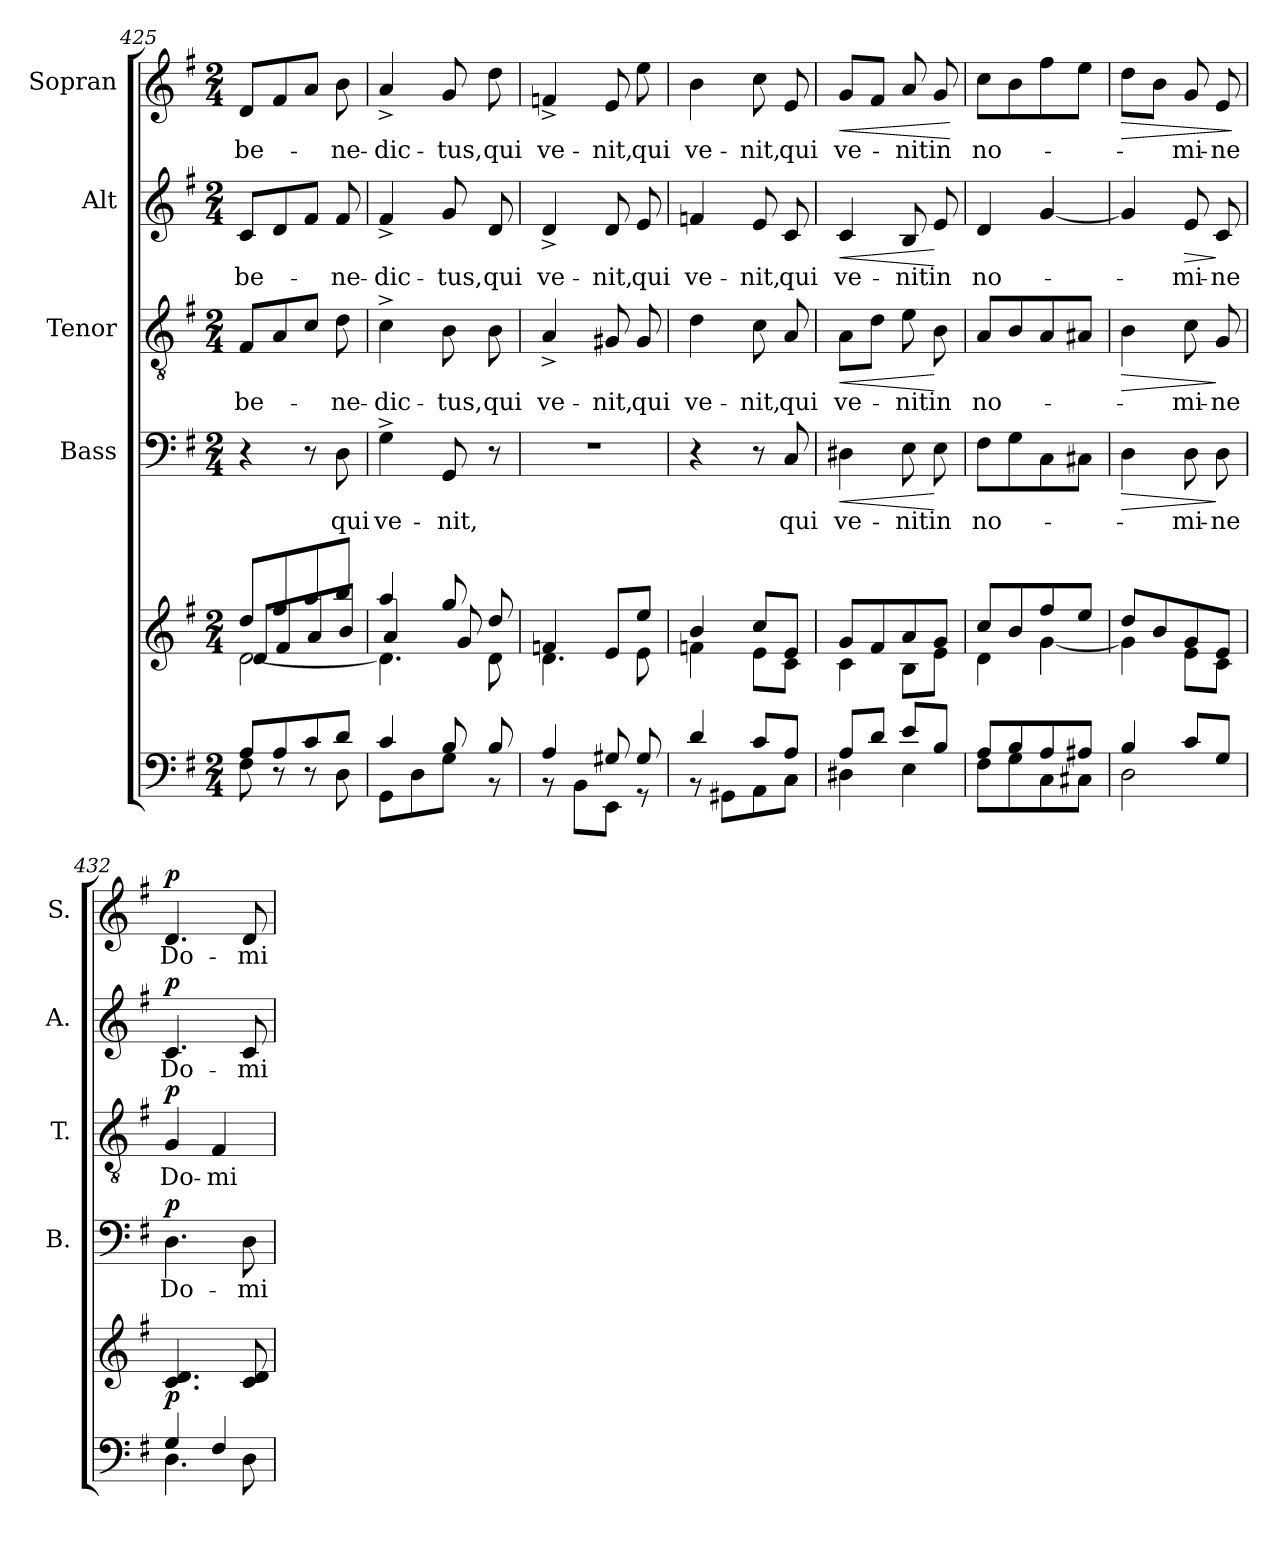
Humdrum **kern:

**kern	**kern	**dynam	**kern	**text	**dynam	**kern	**text	**dynam	**kern	**text	**dynam	**kern	**text	**dynam
*part5	*part5	*part5	*part4	*part4	*part4	*part3	*part3	*part3	*part2	*part2	*part2	*part1	*part1	*part1
*staff6	*staff5	*staff5/6	*staff4	*staff4	*staff4	*staff3	*staff3	*staff3	*staff2	*staff2	*staff2	*staff1	*staff1	*staff1
*	*	*	*I"Bass	*	*	*I"Tenor	*	*	*I"Alt	*	*	*I"Sopran	*	*
*	*	*	*I'B.	*	*	*I'T.	*	*	*I'A.	*	*	*I'S.	*	*
*clefF4	*clefG2	*	*clefF4	*	*	*clefGv2	*	*	*clefG2	*	*	*clefG2	*	*
*k[f#]	*k[f#]	*	*k[f#]	*	*	*k[f#]	*	*	*k[f#]	*	*	*k[f#]	*	*
*G:	*G:	*	*G:	*	*	*G:	*	*	*G:	*	*	*G:	*	*
*M2/4	*M2/4	*	*M2/4	*	*	*M2/4	*	*	*M2/4	*	*	*M2/4	*	*
=425	=425	=425	=425	=425	=425	=425	=425	=425	=425	=425	=425	=425	=425	=425
*^	*^	*	*	*	*	*	*	*	*	*	*	*	*	*
*	*	*	*^	*	*	*	*	*	*	*	*	*	*	*	*	*
!	!	!	!	!	!	!	!	!	!	!LO:LY:b	!	!	!LO:LY:b	!	!	!LO:LY:b	!
8A/L	8F#\	8dd/L	[<2d\	8d/L	.	4r	.	.	8F#/L	be-	.	8c/L	be-	.	8d/L	be-	.
8A/	8rC	8ff#/	.	8f#/	.	.	.	.	8A/	.	.	8d/	.	.	8f#/	.	.
8c/	8rC	8aa/	.	8a/	.	8r	.	.	8c/J	.	.	8f#/J	.	.	8a/J	.	.
!	!	!	!	!	!	!	!LO:LY:b	!	!	!LO:LY:b	!	!	!LO:LY:b	!	!	!LO:LY:b	!
8d/J	8D\	8bb/J	.	8b/J	.	8D\	qui	.	8d\	-ne-	.	8f#/	-ne-	.	8b\	-ne-	.
!!LO:PB:g=z
=426	=426	=426	=426	=426	=426	=426	=426	=426	=426	=426	=426	=426	=426	=426	=426	=426	=426
!	!	!	!	!	!	!	!LO:LY:b	!	!	!LO:LY:b	!	!	!LO:LY:b	!	!	!LO:LY:b	!
4c/	8GG\L	4aa/	4.d\]	4a/	.	4G^>\	ve-	.	4c^>\	-dic-	.	4f#^>/	-dic-	.	4a^>/	-dic-	.
.	8D\	.	.	.	.	.	.	.	.	.	.	.	.	.	.	.	.
!	!	!	!	!	!	!	!LO:LY:b	!	!	!LO:LY:b	!	!	!LO:LY:b	!	!	!LO:LY:b	!
8B/	8G\J	8gg/	.	8g/	.	8GG/	-nit,	.	8B\	-tus,	.	8g/	-tus,	.	8g/	-tus,	.
!	!	!	!	!	!	!	!	!	!	!LO:LY:b	!	!	!LO:LY:b	!	!	!LO:LY:b	!
8B/	8r	8dd/	8d\	8ryy	.	8r	.	.	8B\	qui	.	8d/	qui	.	8dd\	qui	.
=427	=427	=427	=427	=427	=427	=427	=427	=427	=427	=427	=427	=427	=427	=427	=427	=427	=427
!	!	!	!	!	!	!	!	!	!	!LO:LY:b	!	!	!LO:LY:b	!	!	!LO:LY:b	!
*	*	*	*v	*v	*	*	*	*	*	*	*	*	*	*	*	*	*
4A/	8rAA	4fn/	4.d\	.	2r	.	.	4A^>/	ve-	.	4d^>/	ve-	.	4fn^>/	ve-	.
.	8BB\L	.	.	.	.	.	.	.	.	.	.	.	.	.	.	.
!	!	!	!	!	!	!	!	!	!LO:LY:b	!	!	!LO:LY:b	!	!	!LO:LY:b	!
8G#X/	8EE\J	8e/L	.	.	.	.	.	8G#X/	-nit,	.	8d/	-nit,	.	8e/	-nit,	.
!	!	!	!	!	!	!	!	!	!LO:LY:b	!	!	!LO:LY:b	!	!	!LO:LY:b	!
8G#/	8rGG	8ee/J	8e\	.	.	.	.	8G#/	qui	.	8e/	qui	.	8ee\	qui	.
=428	=428	=428	=428	=428	=428	=428	=428	=428	=428	=428	=428	=428	=428	=428	=428	=428
!	!	!	!	!	!	!	!	!	!LO:LY:b	!	!	!LO:LY:b	!	!	!LO:LY:b	!
4d/	8rAA	4b/	4fn\	.	4r	.	.	4d\	ve-	.	4fn/	ve-	.	4b\	ve-	.
.	8GG#X\L	.	.	.	.	.	.	.	.	.	.	.	.	.	.	.
!	!	!	!	!	!	!	!	!	!LO:LY:b	!	!	!LO:LY:b	!	!	!LO:LY:b	!
8c/L	8AA\	8cc/L	8e\L	.	8r	.	.	8c\	-nit,	.	8e/	-nit,	.	8cc\	-nit,	.
!	!	!	!	!	!	!LO:LY:b	!	!	!LO:LY:b	!	!	!LO:LY:b	!	!	!LO:LY:b	!
8A/J	8C\J	8e/J	8c\J	.	8C/	qui	.	8A/	qui	.	8c/	qui	.	8e/	qui	.
=429	=429	=429	=429	=429	=429	=429	=429	=429	=429	=429	=429	=429	=429	=429	=429	=429
!	!	!	!	!	!	!LO:LY:b	!LO:HP:b	!	!LO:LY:b	!LO:HP:b	!	!LO:LY:b	!LO:HP:b	!	!LO:LY:b	!LO:HP:b
8A/L	4D#X\	8g/L	4c\	.	4D#X\	ve-	<	8A\L	ve-	<	4c/	ve-	<	8g/L	ve-	<
8d/J	.	8f#/	.	.	.	.	.	8d\J	.	.	.	.	.	8f#/J	.	.
!	!	!	!	!	!	!LO:LY:b	!	!	!LO:LY:b	!	!	!LO:LY:b	!	!	!LO:LY:b	!
8e/L	4E\	8a/	8B\L	.	8E\	-nit	.	8e\	-nit	.	8B/	-nit	.	8a/	-nit	.
!	!	!	!	!	!	!LO:LY:b	!	!	!LO:LY:b	!	!	!LO:LY:b	!	!	!LO:LY:b	!
8B/J	.	8g/J	8e\J	.	8E\	in	[	8B\	in	[	8e/	in	[	8g/	in	.
*v	*v	*	*	*	*	*	*	*	*	*	*	*	*	*	*	*
*	*v	*v	*	*	*	*	*	*	*	*	*	*	*	*	*
.	.	.	.	.	.	.	.	.	.	.	.	.	.	[
=430	=430	=430	=430	=430	=430	=430	=430	=430	=430	=430	=430	=430	=430	=430
*^	*^	*	*	*	*	*	*	*	*	*	*	*	*	*
!	!	!	!	!	!	!LO:LY:b	!	!	!LO:LY:b	!	!	!LO:LY:b	!	!	!LO:LY:b	!
8A/L	8F#\L	8cc/L	4d\	.	8F#\L	no-	.	8A/L	no-	.	4d/	no-	.	8cc\L	no-	.
8B/	8G\	8b/	.	.	8G\	.	.	8B/	.	.	.	.	.	8b\	.	.
8A/	8C\	8ff#/	[<4g\	.	8C\	.	.	8A/	.	.	[4g/	.	.	8ff#\	.	.
8A#X/J	8C#X\J	8ee/J	.	.	8C#X\J	.	.	8A#X/J	.	.	.	.	.	8ee\J	.	.
=431	=431	=431	=431	=431	=431	=431	=431	=431	=431	=431	=431	=431	=431	=431	=431	=431
!	!	!	!	!	!	!	!LO:HP:b	!	!	!LO:HP:b	!	!	!	!	!	!LO:HP:b
4B/	2D\	8dd/L	4g\]	.	4D\	.	>	4B\	.	>	4g/]	.	.	8dd\L	.	>
.	.	8b/	.	.	.	.	.	.	.	.	.	.	.	8b\J	.	.
!	!	!	!	!	!	!LO:LY:b	!	!	!LO:LY:b	!	!	!LO:LY:b	!LO:HP:b	!	!LO:LY:b	!
8c/L	.	8g/	8e\L	.	8D\	-mi-	.	8c\	-mi-	.	8e/	-mi-	>	8g/	-mi-	.
!	!	!	!	!	!	!LO:LY:b	!	!	!LO:LY:b	!	!	!LO:LY:b	!	!	!LO:LY:b	!
8G/J	.	8e/J	8c\J	.	8D\	-ne	]	8G/	-ne	]	8c/	-ne	]	8e/	-ne	.
*v	*v	*	*	*	*	*	*	*	*	*	*	*	*	*	*	*
*	*v	*v	*	*	*	*	*	*	*	*	*	*	*	*	*
.	.	.	.	.	.	.	.	.	.	.	.	.	.	]
=432	=432	=432	=432	=432	=432	=432	=432	=432	=432	=432	=432	=432	=432	=432
*^	*	*	*	*	*	*	*	*	*	*	*	*	*	*
!	!	!	!LO:DY:b	!	!LO:LY:b	!LO:DY:a	!	!LO:LY:b	!LO:DY:a	!	!LO:LY:b	!LO:DY:a	!	!LO:LY:b	!LO:DY:a
4G/	4.D\	4.c/ 4.d/	p	4.D\	Do-	p	4G/	Do-	p	4.c/	Do-	p	4.d/	Do-	p
!	!	!	!	!	!	!	!	!LO:LY:b	!	!	!	!	!	!	!
4F#/	.	.	.	.	.	.	4F#/	-mi-	.	.	.	.	.	.	.
!	!	!	!	!	!LO:LY:b	!	!	!	!	!	!LO:LY:b	!	!	!LO:LY:b	!
.	8D\	8c/ 8d/	.	8D\	-mi-	.	.	.	.	8c/	-mi-	.	8d/	-mi-	.
*v	*v	*	*	*	*	*	*	*	*	*	*	*	*	*	*
=	=	=	=	=	=	=	=	=	=	=	=	=	=	=
*-	*-	*-	*-	*-	*-	*-	*-	*-	*-	*-	*-	*-	*-	*-
